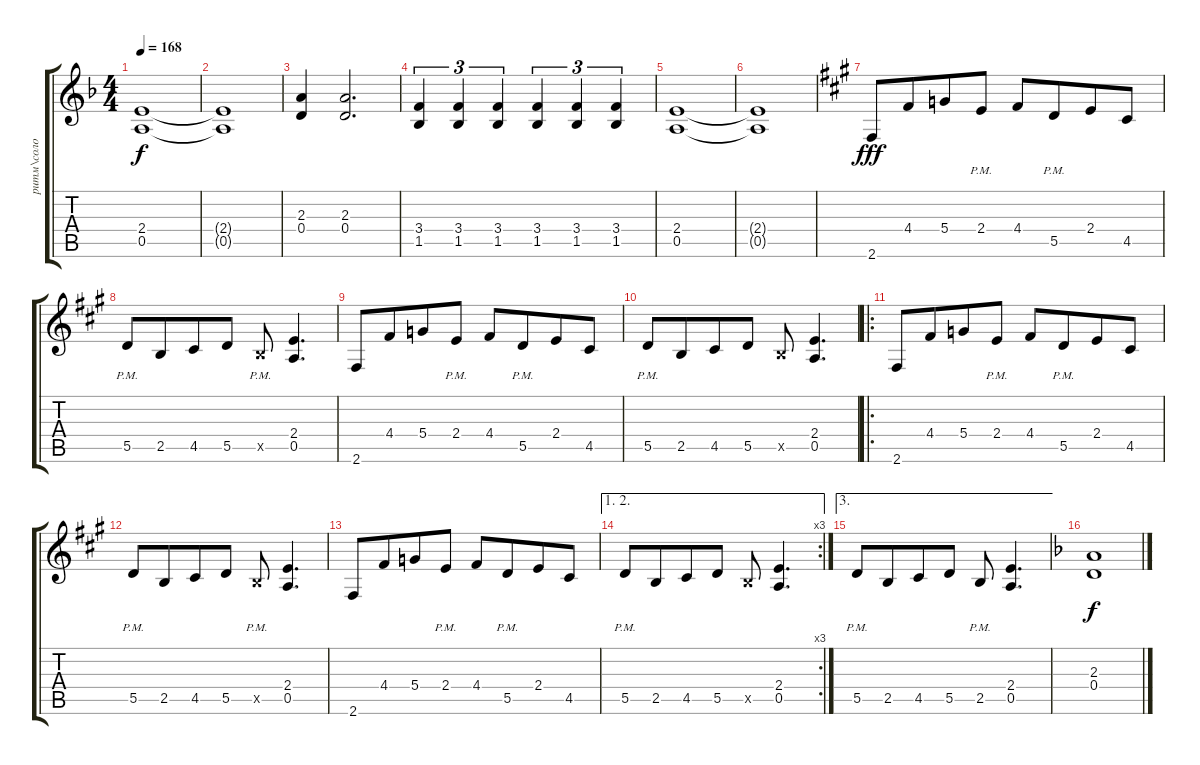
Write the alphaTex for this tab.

\track ("ритм\\соло" "ритм\\соло") {instrument overdrivenguitar}
\staff {score tabs}
\tuning (E4 B3 G3 D3 A2 E2) {hide}
\ts (4 4)
\tempo 168
\clef g2
\ks dminor
(2.4 0.5).1{dy f} |
(2.4{t} 0.5{t}).1 |
(2.3 0.4).4 (2.3 0.4).2{d} |
(3.4 1.5).4{tu (3 2)} (3.4 1.5).4{tu (3 2)} (3.4 1.5).4{tu (3 2)} (3.4 1.5).4{tu (3 2)} (3.4 1.5).4{tu (3 2)} (3.4 1.5).4{tu (3 2)} |
(2.4 0.5).1 |
(2.4{t} 0.5{t}).1 |
\ks f#minor
2.6.8{dy fff} 4.4.8{beam merge} 5.4.8 2.4{pm}.8 4.4.8 5.5{pm}.8{beam merge} 2.4.8 4.5.8 |
5.5{pm}.8 2.5.8{beam merge} 4.5.8 5.5.8 2.5{pm x}.8 (2.4 0.5).4{d} |
2.6.8 4.4.8{beam merge} 5.4.8 2.4{pm}.8 4.4.8 5.5{pm}.8{beam merge} 2.4.8 4.5.8 |
5.5{pm}.8 2.5.8{beam merge} 4.5.8 5.5.8 2.5{x}.8 (2.4 0.5).4{d} |
\ro
2.6.8 4.4.8{beam merge} 5.4.8 2.4{pm}.8 4.4.8 5.5{pm}.8{beam merge} 2.4.8 4.5.8 |
5.5{pm}.8 2.5.8{beam merge} 4.5.8 5.5.8 2.5{pm x}.8 (2.4 0.5).4{d} |
2.6.8 4.4.8{beam merge} 5.4.8 2.4{pm}.8 4.4.8 5.5{pm}.8{beam merge} 2.4.8 4.5.8 |
\ae (1 2)
\rc 3
5.5{pm}.8 2.5.8{beam merge} 4.5.8 5.5.8 2.5{x}.8 (2.4 0.5).4{d} |
\ae 3
5.5{pm}.8 2.5.8{beam merge} 4.5.8 5.5.8 2.5{pm}.8 (2.4 0.5).4{d} |
\ks dminor
(2.3 0.4).1{dy f}
